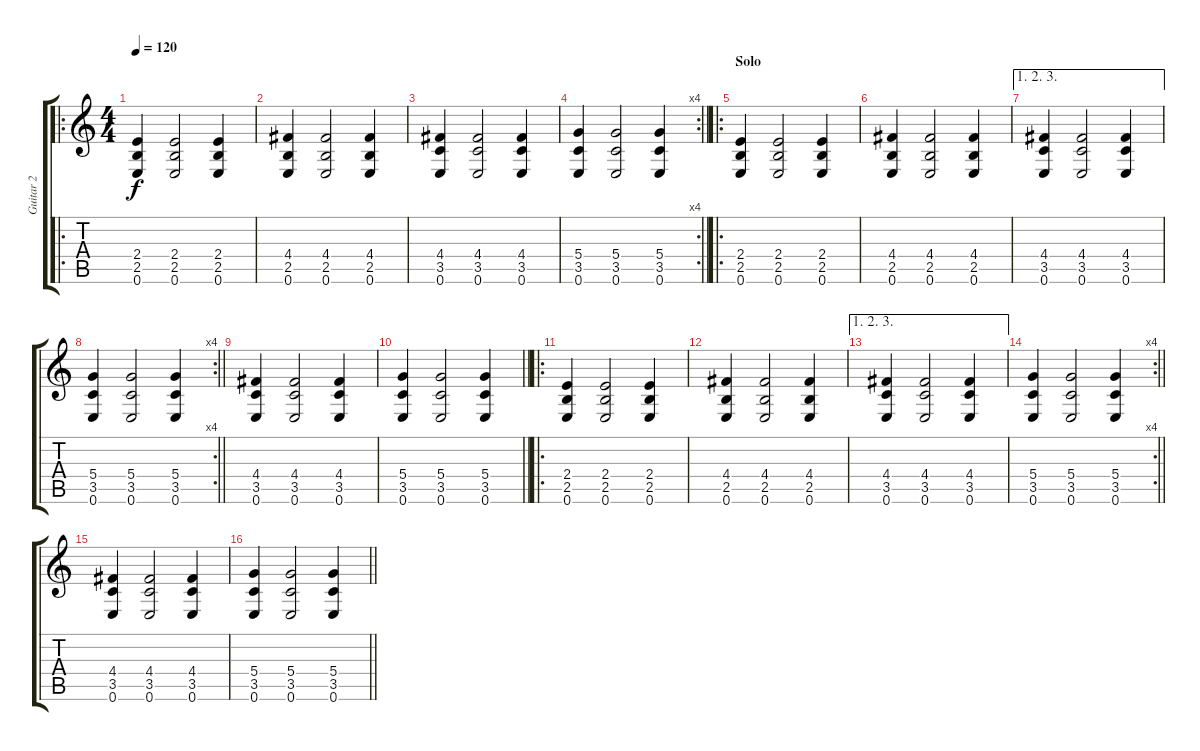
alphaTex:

\track ("Guitar 2" "Guitar 2") {instrument distortionguitar}
\staff {score tabs}
\tuning (E4 B3 G3 D3 A2 E2) {hide}
\ro
\ts (4 4)
\tempo 120
\clef g2
\ks c
(2.4 2.5 0.6).4{dy f} (2.4 2.5 0.6).2 (2.4 2.5 0.6).4 |
(4.4 2.5 0.6).4 (4.4 2.5 0.6).2 (4.4 2.5 0.6).4 |
(4.4 3.5 0.6).4 (4.4 3.5 0.6).2 (4.4 3.5 0.6).4 |
\rc 4
\barLineRight lightlight
(5.4 3.5 0.6).4 (5.4 3.5 0.6).2 (5.4 3.5 0.6).4 |
\ro
\section ("" "Solo")
(2.4 2.5 0.6).4 (2.4 2.5 0.6).2 (2.4 2.5 0.6).4 |
(4.4 2.5 0.6).4 (4.4 2.5 0.6).2 (4.4 2.5 0.6).4 |
\ae (1 2 3)
(4.4 3.5 0.6).4 (4.4 3.5 0.6).2 (4.4 3.5 0.6).4 |
\rc 4
\barLineRight lightlight
(5.4 3.5 0.6).4 (5.4 3.5 0.6).2 (5.4 3.5 0.6).4 |
(4.4 3.5 0.6).4 (4.4 3.5 0.6).2 (4.4 3.5 0.6).4 |
\barLineRight lightlight
(5.4 3.5 0.6).4 (5.4 3.5 0.6).2 (5.4 3.5 0.6).4 |
\ro
(2.4 2.5 0.6).4 (2.4 2.5 0.6).2 (2.4 2.5 0.6).4 |
(4.4 2.5 0.6).4 (4.4 2.5 0.6).2 (4.4 2.5 0.6).4 |
\ae (1 2 3)
(4.4 3.5 0.6).4 (4.4 3.5 0.6).2 (4.4 3.5 0.6).4 |
\rc 4
\barLineRight lightlight
(5.4 3.5 0.6).4 (5.4 3.5 0.6).2 (5.4 3.5 0.6).4 |
(4.4 3.5 0.6).4 (4.4 3.5 0.6).2 (4.4 3.5 0.6).4 |
\barLineRight lightlight
(5.4 3.5 0.6).4 (5.4 3.5 0.6).2 (5.4 3.5 0.6).4
